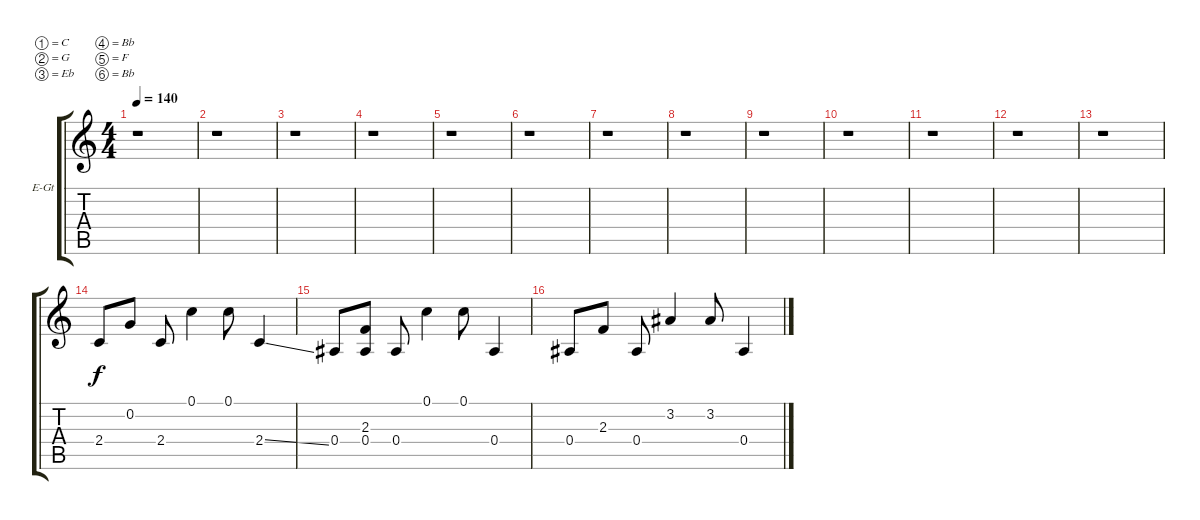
\bracketExtendMode groupsimilarinstruments
\firstSystemTrackNameOrientation horizontal
\otherSystemsTrackNameOrientation horizontal
\track ("Клин" "E-Gt") {instrument electricguitarjazz}
\staff {score tabs}
\tuning (C4 G3 Eb3 Bb2 F2 Bb1)
\ts (4 4)
\tempo 140
\clef g2
\ks c
r.1{dy f} |
r.1 |
r.1 |
r.1 |
r.1 |
r.1 |
r.1 |
r.1 |
r.1 |
r.1 |
r.1 |
r.1 |
r.1 |
2.4.8 0.2.8 2.4.8 0.1.4 0.1.8 2.4{ss}.4 |
0.4.8 (2.3 0.4).8 0.4.8 0.1.4 0.1.8 0.4.4 |
0.4.8 2.3.8 0.4.8 3.2.4 3.2.8 0.4.4
